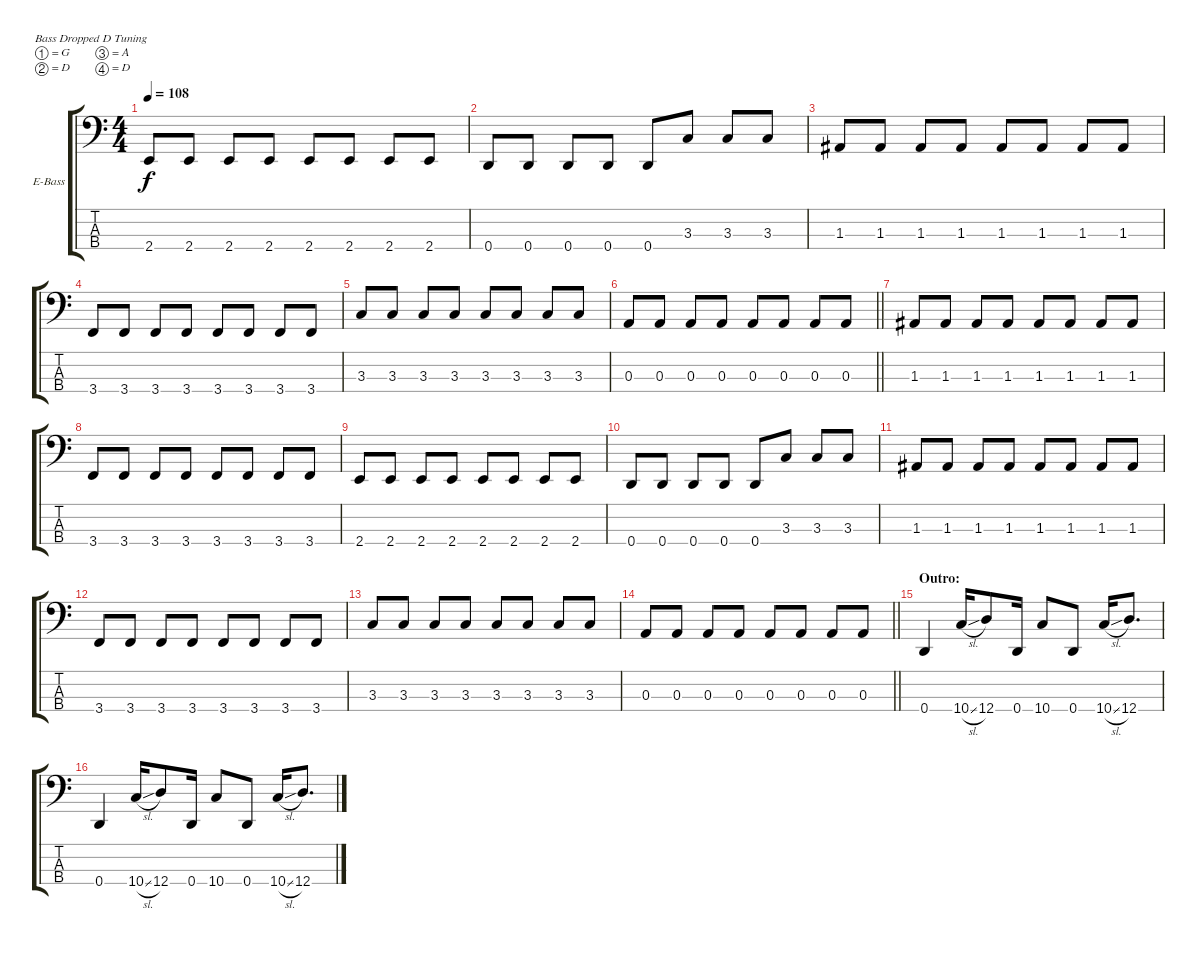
\bracketExtendMode groupsimilarinstruments
\firstSystemTrackNameOrientation horizontal
\otherSystemsTrackNameOrientation horizontal
\track ("Basso" "E-Bass") {instrument electricbassfinger}
\staff {score tabs}
\tuning (G2 D2 A1 D1)
\ts (4 4)
\tempo 108
\clef f4
\ks c
2.4.8{dy f} 2.4.8 2.4.8 2.4.8 2.4.8 2.4.8 2.4.8 2.4.8 |
0.4.8 0.4.8 0.4.8 0.4.8 0.4.8 3.3.8 3.3.8 3.3.8 |
1.3.8 1.3.8 1.3.8 1.3.8 1.3.8 1.3.8 1.3.8 1.3.8 |
3.4.8 3.4.8 3.4.8 3.4.8 3.4.8 3.4.8 3.4.8 3.4.8 |
3.3.8 3.3.8 3.3.8 3.3.8 3.3.8 3.3.8 3.3.8 3.3.8 |
\barLineRight lightlight
0.3.8 0.3.8 0.3.8 0.3.8 0.3.8 0.3.8 0.3.8 0.3.8 |
1.3.8 1.3.8 1.3.8 1.3.8 1.3.8 1.3.8 1.3.8 1.3.8 |
3.4.8 3.4.8 3.4.8 3.4.8 3.4.8 3.4.8 3.4.8 3.4.8 |
2.4.8 2.4.8 2.4.8 2.4.8 2.4.8 2.4.8 2.4.8 2.4.8 |
0.4.8 0.4.8 0.4.8 0.4.8 0.4.8 3.3.8 3.3.8 3.3.8 |
1.3.8 1.3.8 1.3.8 1.3.8 1.3.8 1.3.8 1.3.8 1.3.8 |
3.4.8 3.4.8 3.4.8 3.4.8 3.4.8 3.4.8 3.4.8 3.4.8 |
3.3.8 3.3.8 3.3.8 3.3.8 3.3.8 3.3.8 3.3.8 3.3.8 |
\barLineRight lightlight
0.3.8 0.3.8 0.3.8 0.3.8 0.3.8 0.3.8 0.3.8 0.3.8 |
\section ("" "Outro:")
0.4.4 10.4{sl}.16 12.4.8 0.4.16 10.4.8 0.4.8 10.4{sl}.16 12.4.8{d} |
0.4.4 10.4{sl}.16 12.4.8 0.4.16 10.4.8 0.4.8 10.4{sl}.16 12.4.8{d}
